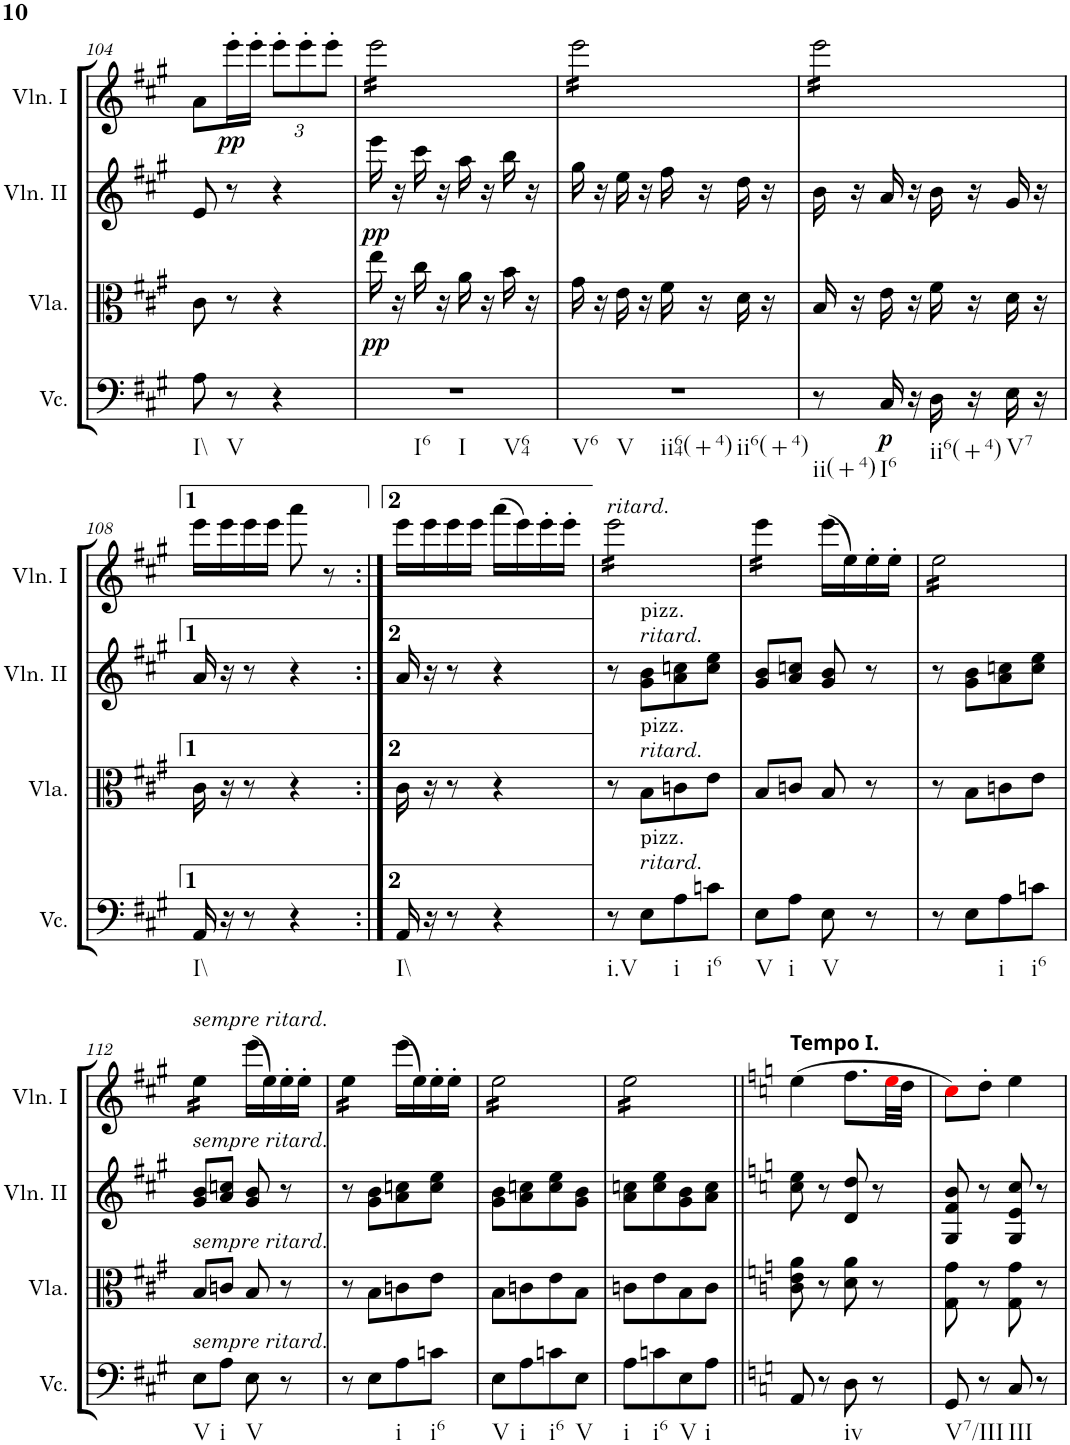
**kern	**dynam	**kern	**dynam	**kern	**dynam	**kern	**dynam
*part4	*part4	*part3	*part3	*part2	*part2	*part1	*part1
*staff4	*staff4	*staff3	*staff3	*staff2	*staff2	*staff1	*staff1
*I"Violoncello	*	*I"Viola	*	*I"Violino II	*	*I"Violino I	*
*I'Vc.	*	*I'Vla.	*	*I'Vln. II	*	*I'Vln. I	*
!!LO:PB:g=z
*clefF4	*	*clefC3	*	*clefG2	*	*clefG2	*
*k[f#c#g#]	*	*k[f#c#g#]	*	*k[f#c#g#]	*	*k[f#c#g#]	*
*A:	*	*A:	*	*A:	*	*A:	*
*M2/4	*	*M2/4	*	*M2/4	*	*M2/4	*
=104	=104	=104	=104	=104	=104	=104	=104
!LO:TX:b:t=I\\	!	!	!	!	!	!	!
8A\	.	8c#\	.	8e/	.	8a\L	.
!LO:TX:b:t=V	!	!	!	!	!	!	!
!	!	!	!	!	!	!	!LO:DY:b
8r	.	8r	.	8r	.	16eee'\L	pp
.	.	.	.	.	.	16eee'\JJ	.
*	*	*	*	*	*	*Xbrackettup	*
4r	.	4r	.	4r	.	12eee'\L	.
.	.	.	.	.	.	12eee'\	.
.	.	.	.	.	.	12eee'\J	.
=105	=105	=105	=105	=105	=105	=105	=105
!LO:TX:b:t=I6	!	!	!	!	!	!	!
!LO:TX:b:t=I	!	!	!	!	!	!	!
!LO:TX:b:t=V64	!	!	!	!	!	!	!
!	!	!	!LO:DY:b	!	!LO:DY:b	!	!
*	*	*	*	*	*	*tremolo	*
2r	.	16ee\	pp	16eee\	pp	16eee\LL	.
.	.	16r	.	16r	.	16eee\	.
.	.	16cc#\	.	16ccc#\	.	16eee\	.
.	.	16r	.	16r	.	16eee\	.
.	.	16a\	.	16aa\	.	16eee\	.
.	.	16r	.	16r	.	16eee\	.
.	.	16b\	.	16bb\	.	16eee\	.
.	.	16r	.	16r	.	16eee\JJ	.
=106	=106	=106	=106	=106	=106	=106	=106
!LO:TX:b:t=V6	!	!	!	!	!	!	!
!LO:TX:b:t=V	!	!	!	!	!	!	!
!LO:TX:b:t=ii64(+4)	!	!	!	!	!	!	!
!LO:TX:b:t=ii6(+4)	!	!	!	!	!	!	!
2r	.	16g#\	.	16gg#\	.	16eee\LL	.
.	.	16r	.	16r	.	16eee\	.
.	.	16e\	.	16ee\	.	16eee\	.
.	.	16r	.	16r	.	16eee\	.
.	.	16f#\	.	16ff#\	.	16eee\	.
.	.	16r	.	16r	.	16eee\	.
.	.	16d\	.	16dd\	.	16eee\	.
.	.	16r	.	16r	.	16eee\JJ	.
=107	=107	=107	=107	=107	=107	=107	=107
!LO:TX:b:t=ii(+4)	!	!	!	!	!	!	!
8r	.	16B/	.	16b\	.	16eee\LL	.
.	.	16r	.	16r	.	16eee\	.
!LO:TX:b:t=I6	!	!	!	!	!	!	!
!	!LO:DY:b	!	!	!	!	!	!
16C#/	p	16e\	.	16a/	.	16eee\	.
16r	.	16r	.	16r	.	16eee\	.
!LO:TX:b:t=ii6(+4)	!	!	!	!	!	!	!
16D\	.	16f#\	.	16b\	.	16eee\	.
16r	.	16r	.	16r	.	16eee\	.
!LO:TX:b:t=V7	!	!	!	!	!	!	!
16E\	.	16d\	.	16g#/	.	16eee\	.
16r	.	16r	.	16r	.	16eee\JJ	.
*	*	*	*	*	*	*Xtremolo	*
!!LO:LB:g=z
=108	=108	=108	=108	=108	=108	=108	=108
!LO:TX:b:t=I\\	!	!	!	!	!	!	!
16AA/	.	16c#\	.	16a/	.	16eee\LL	.
16r	.	16r	.	16r	.	16eee\	.
8r	.	8r	.	8r	.	16eee\	.
.	.	.	.	.	.	16eee\JJ	.
4r	.	4r	.	4r	.	8aaa\	.
.	.	.	.	.	.	8r	.
=108X1:|!	=108X1:|!	=108X1:|!	=108X1:|!	=108X1:|!	=108X1:|!	=108X1:|!	=108X1:|!
!LO:TX:b:t=I\\	!	!	!	!	!	!	!
16AA/	.	16c#\	.	16a/	.	16eee\LL	.
16r	.	16r	.	16r	.	16eee\	.
8r	.	8r	.	8r	.	16eee\	.
.	.	.	.	.	.	16eee\JJ	.
4r	.	4r	.	4r	.	(>16aaa\LL	.
.	.	.	.	.	.	16eee\)	.
.	.	.	.	.	.	16eee'\	.
.	.	.	.	.	.	16eee'\JJ	.
=109	=109	=109	=109	=109	=109	=109	=109
!	!	!	!	!	!	!LO:TX:a:i:t=ritard.	!
!LO:TX:b:t=i.V	!	!	!	!	!	!	!
*	*	*	*	*	*	*tremolo	*
8r	.	8r	.	8r	.	16eee\LL	.
.	.	.	.	.	.	16eee\	.
!	!	!	!	!LO:TX:a:i:t=ritard.	!	!	!
!	!	!	!	!LO:TX:a:t=pizz.	!	!	!
!	!	!LO:TX:a:i:t=ritard.	!	!	!	!	!
!	!	!LO:TX:a:t=pizz.	!	!	!	!	!
!LO:TX:a:i:t=ritard.	!	!	!	!	!	!	!
!LO:TX:a:t=pizz.	!	!	!	!	!	!	!
8E\L	.	8B\L	.	8g#\ 8b\L	.	16eee\	.
.	.	.	.	.	.	16eee\	.
!LO:TX:b:t=i	!	!	!	!	!	!	!
8A\	.	8cn\	.	8a\ 8ccn\	.	16eee\	.
.	.	.	.	.	.	16eee\	.
!LO:TX:b:t=i6	!	!	!	!	!	!	!
8cn\J	.	8e\J	.	8cc\ 8ee\J	.	16eee\	.
.	.	.	.	.	.	16eee\JJ	.
=110	=110	=110	=110	=110	=110	=110	=110
!LO:TX:b:t=V	!	!	!	!	!	!	!
8E\L	.	8B/L	.	8g#/ 8b/L	.	16eee\LL	.
.	.	.	.	.	.	16eee\	.
!LO:TX:b:t=i	!	!	!	!	!	!	!
8A\J	.	8cn/J	.	8a/ 8ccn/J	.	16eee\	.
.	.	.	.	.	.	16eee\JJ	.
*	*	*	*	*	*	*Xtremolo	*
!LO:TX:b:t=V	!	!	!	!	!	!	!
8E\	.	8B/	.	8g#/ 8b/	.	(>16eee\LL	.
.	.	.	.	.	.	16ee\)	.
8r	.	8r	.	8r	.	16ee'\	.
.	.	.	.	.	.	16ee'\JJ	.
=111	=111	=111	=111	=111	=111	=111	=111
*	*	*	*	*	*	*tremolo	*
8r	.	8r	.	8r	.	16ee\LL	.
.	.	.	.	.	.	16ee\	.
8E\L	.	8B\L	.	8g#\ 8b\L	.	16ee\	.
.	.	.	.	.	.	16ee\	.
!LO:TX:b:t=i	!	!	!	!	!	!	!
8A\	.	8cn\	.	8a\ 8ccn\	.	16ee\	.
.	.	.	.	.	.	16ee\	.
!LO:TX:b:t=i6	!	!	!	!	!	!	!
8cn\J	.	8e\J	.	8cc\ 8ee\J	.	16ee\	.
.	.	.	.	.	.	16ee\JJ	.
!!LO:LB:g=z
=112	=112	=112	=112	=112	=112	=112	=112
!	!	!	!	!	!	!LO:TX:a:i:t=sempre ritard.	!
!	!	!	!	!LO:TX:a:i:t=sempre ritard.	!	!	!
!	!	!LO:TX:a:i:t=sempre ritard.	!	!	!	!	!
!LO:TX:a:i:t=sempre ritard.	!	!	!	!	!	!	!
!LO:TX:b:t=V	!	!	!	!	!	!	!
8E\L	.	8B/L	.	8g#/ 8b/L	.	16ee\LL	.
.	.	.	.	.	.	16ee\	.
!LO:TX:b:t=i	!	!	!	!	!	!	!
8A\J	.	8cn/J	.	8a/ 8ccn/J	.	16ee\	.
.	.	.	.	.	.	16ee\JJ	.
*	*	*	*	*	*	*Xtremolo	*
!LO:TX:b:t=V	!	!	!	!	!	!	!
8E\	.	8B/	.	8g#/ 8b/	.	(>16eee\LL	.
.	.	.	.	.	.	16ee\)	.
8r	.	8r	.	8r	.	16ee'\	.
.	.	.	.	.	.	16ee'\JJ	.
=113	=113	=113	=113	=113	=113	=113	=113
*	*	*	*	*	*	*tremolo	*
8r	.	8r	.	8r	.	16ee\LL	.
.	.	.	.	.	.	16ee\	.
8E\L	.	8B\L	.	8g#\ 8b\L	.	16ee\	.
.	.	.	.	.	.	16ee\JJ	.
*	*	*	*	*	*	*Xtremolo	*
!LO:TX:b:t=i	!	!	!	!	!	!	!
8A\	.	8cn\	.	8a\ 8ccn\	.	(>16eee\LL	.
.	.	.	.	.	.	16ee\)	.
!LO:TX:b:t=i6	!	!	!	!	!	!	!
8cn\J	.	8e\J	.	8cc\ 8ee\J	.	16ee'\	.
.	.	.	.	.	.	16ee'\JJ	.
=114	=114	=114	=114	=114	=114	=114	=114
!LO:TX:b:t=V	!	!	!	!	!	!	!
*	*	*	*	*	*	*tremolo	*
8E\L	.	8B\L	.	8g#\ 8b\L	.	16ee\LL	.
.	.	.	.	.	.	16ee\	.
!LO:TX:b:t=i	!	!	!	!	!	!	!
8A\	.	8cn\	.	8a\ 8ccn\	.	16ee\	.
.	.	.	.	.	.	16ee\	.
!LO:TX:b:t=i6	!	!	!	!	!	!	!
8cn\	.	8e\	.	8cc\ 8ee\	.	16ee\	.
.	.	.	.	.	.	16ee\	.
!LO:TX:b:t=V	!	!	!	!	!	!	!
8E\J	.	8B\J	.	8g#\ 8b\J	.	16ee\	.
.	.	.	.	.	.	16ee\JJ	.
=115	=115	=115	=115	=115	=115	=115	=115
!LO:TX:b:t=i	!	!	!	!	!	!	!
8A\L	.	8cn\L	.	8a\ 8ccn\L	.	16ee\LL	.
.	.	.	.	.	.	16ee\	.
!LO:TX:b:t=i6	!	!	!	!	!	!	!
8cn\	.	8e\	.	8cc\ 8ee\	.	16ee\	.
.	.	.	.	.	.	16ee\	.
!LO:TX:b:t=V	!	!	!	!	!	!	!
8E\	.	8B\	.	8g#\ 8b\	.	16ee\	.
.	.	.	.	.	.	16ee\	.
!LO:TX:b:t=i	!	!	!	!	!	!	!
8A\J	.	8c\J	.	8a\ 8cc\J	.	16ee\	.
.	.	.	.	.	.	16ee\JJ	.
*	*	*	*	*	*	*Xtremolo	*
=116||	=116||	=116||	=116||	=116||	=116||	=116||	=116||
*k[]	*	*k[]	*	*k[]	*	*k[]	*
*C:	*	*C:	*	*C:	*	*C:	*
!	!	!	!	!	!	!LO:TX:a:B:t=Tempo I.	!
8AA/	.	8c\ 8e\ 8a\	.	8cc\ 8ee\	.	(>4ee\	.
8r	.	8r	.	8r	.	.	.
!LO:TX:b:t=iv	!	!	!	!	!	!	!
8D\	.	8d\ 8a\	.	8d/ 8dd/	.	8.ff\L	.
8r	.	8r	.	8r	.	.	.
.	.	.	.	.	.	32eei\LL	.
.	.	.	.	.	.	32dd\JJJ	.
=117	=117	=117	=117	=117	=117	=117	=117
!LO:TX:b:t=V7/III	!	!	!	!	!	!	!
8GG/	.	8G\ 8g\	.	8G/ 8f/ 8b/	.	8cci\L)	.
8r	.	8r	.	8r	.	8dd'\J	.
!LO:TX:b:t=III	!	!	!	!	!	!	!
8C/	.	8G\ 8g\	.	8G/ 8e/ 8cc/	.	4ee\	.
8r	.	8r	.	8r	.	.	.
=	=	=	=	=	=	=	=
*-	*-	*-	*-	*-	*-	*-	*-
